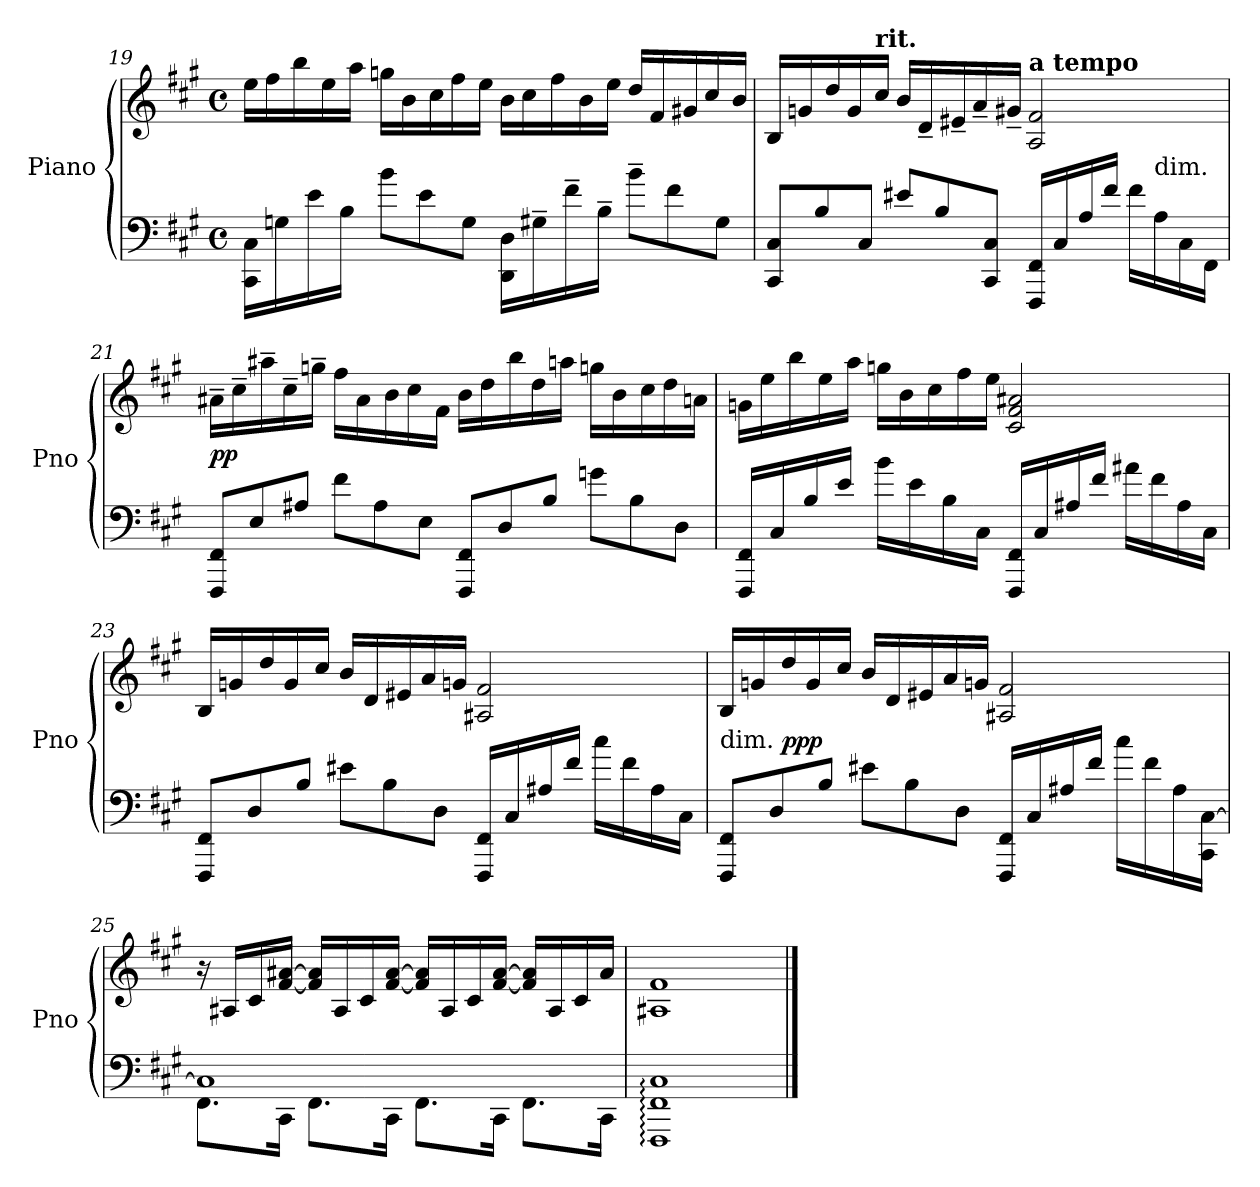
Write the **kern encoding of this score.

**kern	**kern	**dynam
*part1	*part1	*part1
*staff2	*staff1	*staff1/2
*I"Piano	*	*
*I'Pno	*	*
*clefF4	*clefG2	*
*k[f#c#g#]	*k[f#c#g#]	*
*f#:	*f#:	*
*M4/4	*M4/4	*
*met(c)	*met(c)	*
*	*Xtuplet	*
=19	=19	=19
16CC# 16C#LL	20eeLL	.
.	20ff#	.
16Gn	.	.
.	20bb	.
16e	.	.
.	20ee	.
16BJJ	.	.
.	20aaJJ	.
*Xtuplet	*	*
12bL	20ggnLL	.
.	20b	.
12e	.	.
.	20cc#	.
.	20ff#	.
12GJ	.	.
.	20eeJJ	.
16DD 16DLL	20bLL	.
.	20cc#	.
16G#X~	.	.
.	20ff#	.
16f#~	.	.
.	20b	.
16B~JJ	.	.
.	20eeJJ	.
12b~L	20ddLL	.
.	20f#	.
12f#	.	.
.	20g#X	.
.	20cc#	.
12G#J	.	.
.	20bJJ	.
=20	=20	=20
*	*^	*
12CC# 12C#L	20BLL	2ryy	.
.	20gn	.	.
12B	.	.	.
.	20dd	.	.
.	20g	.	.
12C#J	.	.	.
!	!LO:TX:a:B:t=rit.	!	!
.	20cc#JJ	.	.
12e#X/L	20bLL	.	.
.	20d~	.	.
12B/	.	.	.
.	20e#X~	.	.
.	20a~	.	.
12CC#/ 12C#/J	.	.	.
.	20g#X~JJ	.	.
!	!LO:TX:a:B:t=a tempo	!	!
16FFF# 16FF#LL	2A 2f#	4ryy	.
16C#	.	.	.
16A	.	.	.
16f#JJ	.	.	.
16f#LL	.	16ryy	.
!	!	!LO:TX:c:t=dim.	!
16A	.	8.ryy	.
16C#	.	.	.
16FF#JJ	.	.	.
*	*v	*v	*
=21	=21	=21
12FFF# 12FF#L	20a#X~LL	pp
.	20cc#~	.
12E	.	.
.	20aa#X~	.
.	20cc#~	.
12A#XJ	.	.
.	20ggn~JJ	.
12f#L	20ff#LL	.
.	20a#	.
12A#	.	.
.	20b	.
.	20cc#	.
12EJ	.	.
.	20f#JJ	.
12FFF# 12FF#L	20bLL	.
.	20dd	.
12D	.	.
.	20bb	.
.	20dd	.
12BJ	.	.
.	20aanJJ	.
12gnL	20ggnLL	.
.	20b	.
12B	.	.
.	20cc#	.
.	20dd	.
12DJ	.	.
.	20anJJ	.
=22	=22	=22
16FFF# 16FF#LL	20gnLL	.
.	20ee	.
16C#	.	.
.	20bb	.
16B	.	.
.	20ee	.
16eJJ	.	.
.	20aaJJ	.
16bLL	20ggnLL	.
.	20b	.
16e	.	.
.	20cc#	.
16B	.	.
.	20ff#	.
16C#JJ	.	.
.	20eeJJ	.
16FFF# 16FF#LL	2c# 2f# 2a#X	.
16C#	.	.
16A#X	.	.
16f#JJ	.	.
16a#XLL	.	.
16f#	.	.
16A#	.	.
16C#JJ	.	.
=23	=23	=23
12FFF# 12FF#L	20BLL	.
.	20gn	.
12D	.	.
.	20dd	.
.	20g	.
12BJ	.	.
.	20cc#JJ	.
12e#XL	20bLL	.
.	20d	.
12B	.	.
.	20e#X	.
.	20a	.
12DJ	.	.
.	20gnJJ	.
16FFF# 16FF#LL	2A#X 2f#	.
16C#	.	.
16A#X	.	.
16f#JJ	.	.
16cc#LL	.	.
16f#	.	.
16A#	.	.
16C#JJ	.	.
=24	=24	=24
!	!LO:TX:c:t=dim.	!
12FFF# 12FF#L	20BLL	.
.	20gn	.
12D	.	.
.	20dd	ppp
.	20g	.
12BJ	.	.
.	20cc#JJ	.
12e#XL	20bLL	.
.	20d	.
12B	.	.
.	20e#X	.
.	20a	.
12DJ	.	.
.	20gnJJ	.
16FFF# 16FF#LL	2A#X 2f#	.
16C#	.	.
16A#X	.	.
16f#JJ	.	.
16cc#\LL	.	.
16f#\	.	.
16A#	.	.
16CC# [16C#JJ	.	.
=25	=25	=25
*^	*	*
1C#]	8.FF#L	16r	.
.	.	16A#XLL	.
.	.	16c#	.
.	16CC#Jk	[16f# [16a#XJJ	.
.	8.FF#L	16f#] 16a#]LL	.
.	.	16A#	.
.	.	16c#	.
.	16CC#Jk	[16f# [16a#JJ	.
.	8.FF#L	16f#] 16a#]LL	.
.	.	16A#	.
.	.	16c#	.
.	16CC#Jk	[16f# [16a#JJ	.
.	8.FF#L	16f#] 16a#]LL	.
.	.	16A#	.
.	.	16c#	.
.	16CC#Jk	16a#JJ	.
*v	*v	*	*
=26	=26	=26
1FFF#: 1FF#: 1C#:	1A#X 1f#	.
==	==	==
*-	*-	*-
